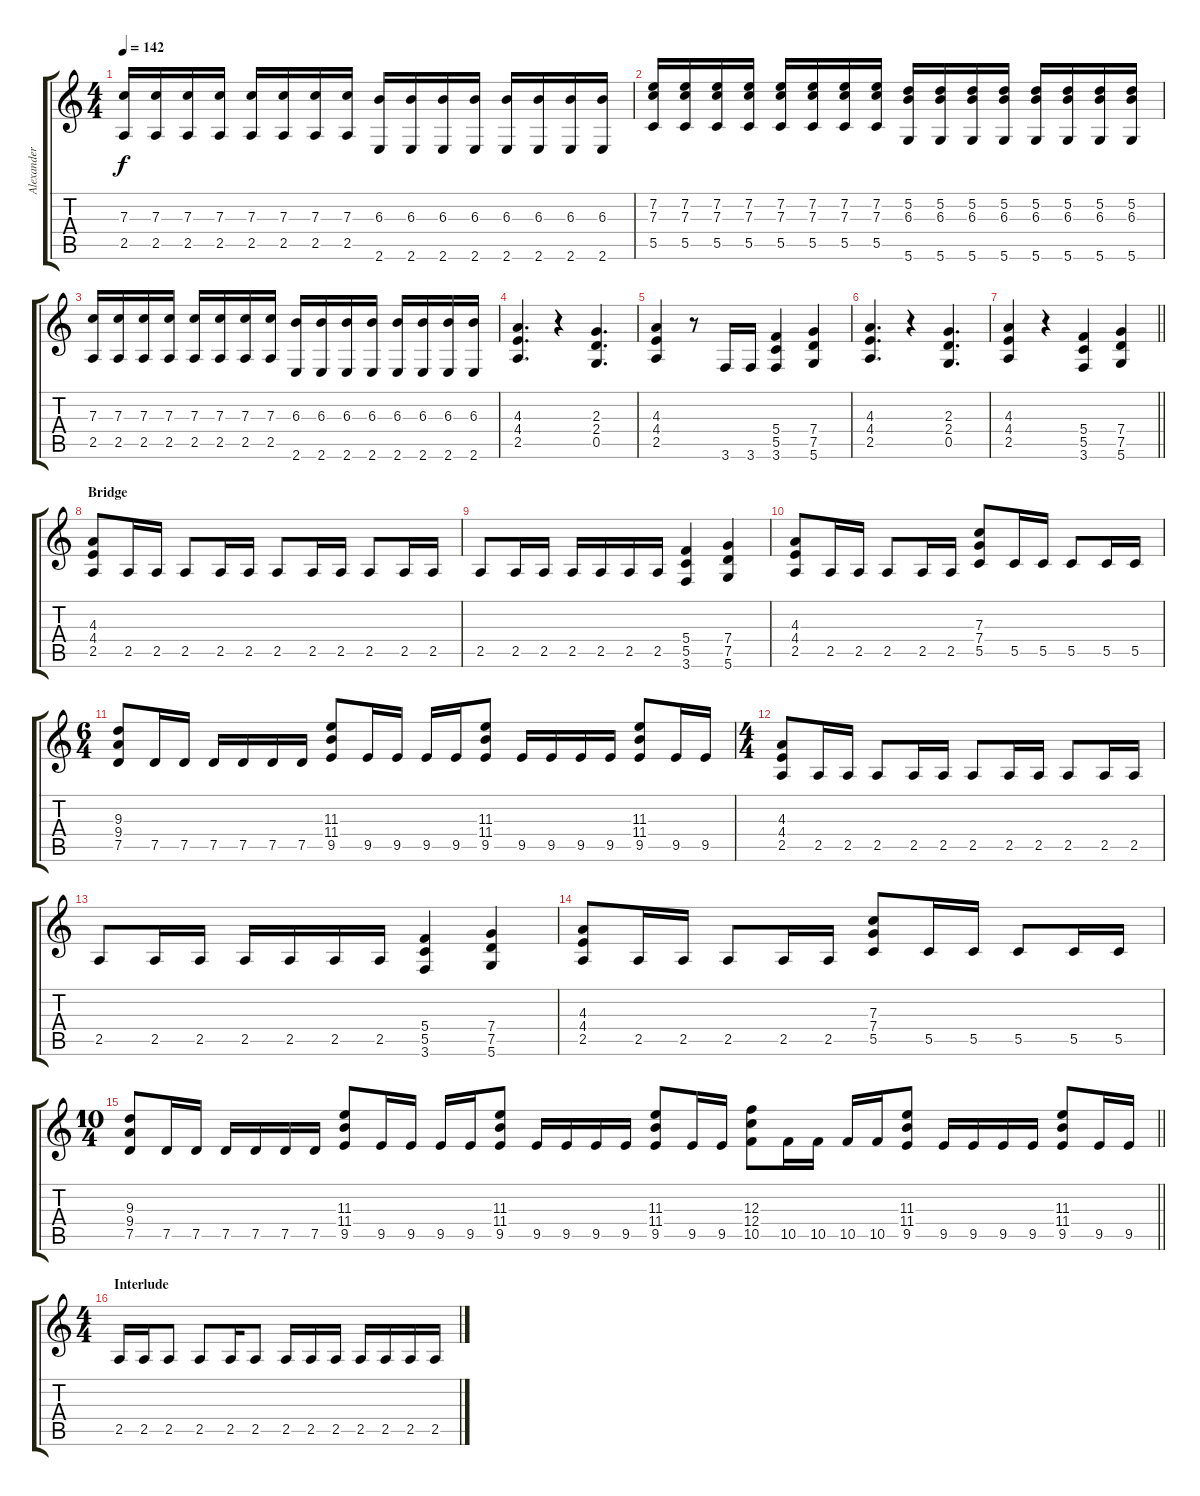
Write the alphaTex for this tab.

\track ("Alexander Kuoppala" "Alexander ") {instrument distortionguitar}
\staff {score tabs}
\tuning (D4 A3 F3 C3 G2 D2) {hide}
\ts (4 4)
\tempo 142
\clef g2
\ks c
(7.3 2.5).16{dy f} (7.3 2.5).16 (7.3 2.5).16 (7.3 2.5).16 (7.3 2.5).16 (7.3 2.5).16 (7.3 2.5).16 (7.3 2.5).16 (6.3 2.6).16 (6.3 2.6).16 (6.3 2.6).16 (6.3 2.6).16 (6.3 2.6).16 (6.3 2.6).16 (6.3 2.6).16 (6.3 2.6).16 |
(7.2 7.3 5.5).16 (7.2 7.3 5.5).16 (7.2 7.3 5.5).16 (7.2 7.3 5.5).16 (7.2 7.3 5.5).16 (7.2 7.3 5.5).16 (7.2 7.3 5.5).16 (7.2 7.3 5.5).16 (5.2 6.3 5.6).16 (5.2 6.3 5.6).16 (5.2 6.3 5.6).16 (5.2 6.3 5.6).16 (5.2 6.3 5.6).16 (5.2 6.3 5.6).16 (5.2 6.3 5.6).16 (5.2 6.3 5.6).16 |
(7.3 2.5).16 (7.3 2.5).16 (7.3 2.5).16 (7.3 2.5).16 (7.3 2.5).16 (7.3 2.5).16 (7.3 2.5).16 (7.3 2.5).16 (6.3 2.6).16 (6.3 2.6).16 (6.3 2.6).16 (6.3 2.6).16 (6.3 2.6).16 (6.3 2.6).16 (6.3 2.6).16 (6.3 2.6).16 |
(4.3 4.4 2.5).4{d} r.4 (2.3 2.4 0.5).4{d} |
(4.3 4.4 2.5).4 r.8 3.6.16 3.6.16 (5.4 5.5 3.6).4 (7.4 7.5 5.6).4 |
(4.3 4.4 2.5).4{d} r.4 (2.3 2.4 0.5).4{d} |
\barLineRight lightlight
(4.3 4.4 2.5).4 r.4 (5.4 5.5 3.6).4 (7.4 7.5 5.6).4 |
\section ("" "Bridge ")
(4.3 4.4 2.5).8 2.5.16 2.5.16 2.5.8 2.5.16 2.5.16 2.5.8 2.5.16 2.5.16 2.5.8 2.5.16 2.5.16 |
2.5.8 2.5.16 2.5.16 2.5.16 2.5.16 2.5.16 2.5.16 (5.4 5.5 3.6).4 (7.4 7.5 5.6).4 |
(4.3 4.4 2.5).8 2.5.16 2.5.16 2.5.8 2.5.16 2.5.16 (7.3 7.4 5.5).8 5.5.16 5.5.16 5.5.8 5.5.16 5.5.16 |
\ts (6 4)
(9.3 9.4 7.5).8 7.5.16 7.5.16 7.5.16 7.5.16 7.5.16 7.5.16 (11.3 11.4 9.5).8 9.5.16 9.5.16 9.5.16 9.5.16 (11.3 11.4 9.5).8 9.5.16 9.5.16 9.5.16 9.5.16 (11.3 11.4 9.5).8 9.5.16 9.5.16 |
\ts (4 4)
(4.3 4.4 2.5).8 2.5.16 2.5.16 2.5.8 2.5.16 2.5.16 2.5.8 2.5.16 2.5.16 2.5.8 2.5.16 2.5.16 |
2.5.8 2.5.16 2.5.16 2.5.16 2.5.16 2.5.16 2.5.16 (5.4 5.5 3.6).4 (7.4 7.5 5.6).4 |
(4.3 4.4 2.5).8 2.5.16 2.5.16 2.5.8 2.5.16 2.5.16 (7.3 7.4 5.5).8 5.5.16 5.5.16 5.5.8 5.5.16 5.5.16 |
\ts (10 4)
\barLineRight lightlight
(9.3 9.4 7.5).8 7.5.16 7.5.16 7.5.16 7.5.16 7.5.16 7.5.16 (11.3 11.4 9.5).8 9.5.16 9.5.16 9.5.16 9.5.16 (11.3 11.4 9.5).8 9.5.16 9.5.16 9.5.16 9.5.16 (11.3 11.4 9.5).8 9.5.16 9.5.16 (12.3 12.4 10.5).8 10.5.16 10.5.16 10.5.16 10.5.16 (11.3 11.4 9.5).8 9.5.16 9.5.16 9.5.16 9.5.16 (11.3 11.4 9.5).8 9.5.16 9.5.16 |
\ts (4 4)
\section ("" "Interlude")
2.5.16 2.5.16 2.5.8 2.5.8 2.5.16 2.5.8 2.5.16 2.5.16 2.5.16 2.5.16 2.5.16 2.5.16 2.5.16
